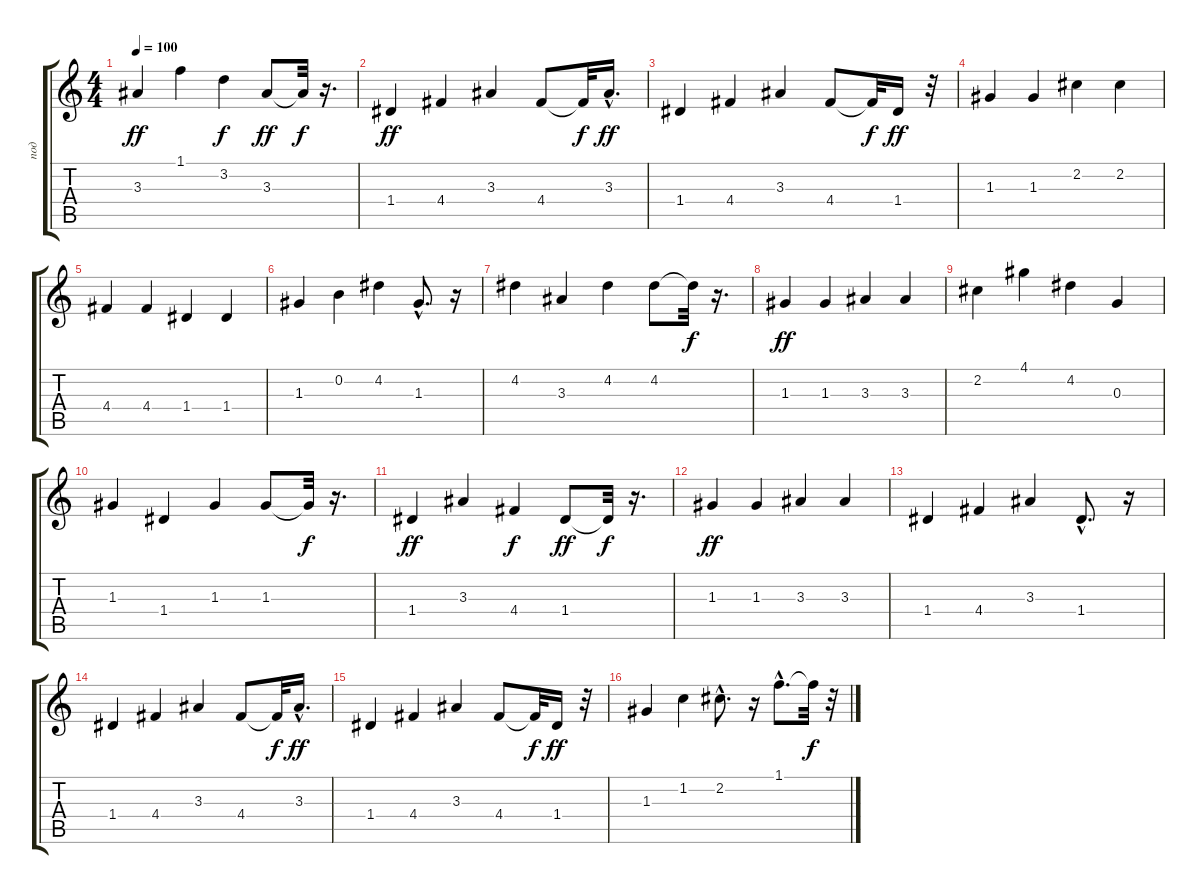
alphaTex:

\track ("под" "под") {instrument acousticbass}
\staff {score tabs}
\tuning (E4 B3 G3 D3 A2 E2) {hide}
\ts (4 4)
\tempo 100
\clef g2
\ks c
3.3.4{dy ff instrument acousticbass} 1.1.4 3.2.4{dy f} 3.3.8{dy ff} 3.3{t}.32{dy f} r.16{d} |
1.4.4{dy ff} 4.4.4 3.3.4 4.4.8 4.4{t}.32{dy f} 3.3{hac}.16{d dy ff} |
1.4.4 4.4.4 3.3.4 4.4.8 4.4{t}.32{dy f} 1.4.16{dy ff} r.32 |
1.3.4 1.3.4 2.2.4 2.2.4 |
4.4.4 4.4.4 1.4.4 1.4.4 |
1.3.4 0.2.4 4.2.4 1.3{hac}.8{d} r.16 |
4.2.4 3.3.4 4.2.4 4.2.8 4.2{t}.32{dy f} r.16{d} |
1.3.4{dy ff} 1.3.4 3.3.4 3.3.4 |
2.2.4 4.1.4 4.2.4{volume 13} 0.3.4{volume 14} |
1.3.4 1.4.4{volume 14} 1.3.4 1.3.8 1.3{t}.32{dy f} r.16{d} |
1.4.4{dy ff} 3.3.4{volume 13} 4.4.4{dy f volume 13} 1.4.8{dy ff} 1.4{t}.32{dy f} r.16{d} |
1.3.4{dy ff} 1.3.4 3.3.4 3.3.4 |
1.4.4 4.4.4 3.3.4 1.4{hac}.8{d} r.16 |
1.4.4 4.4.4 3.3.4 4.4.8 4.4{t}.32{dy f} 3.3{hac}.16{d dy ff} |
1.4.4 4.4.4 3.3.4 4.4.8 4.4{t}.32{dy f} 1.4.16{dy ff} r.32 |
1.3.4 1.2.4 2.2{hac}.8{d} r.16 1.1{hac}.8{d} 1.1{t}.32{dy f} r.32
